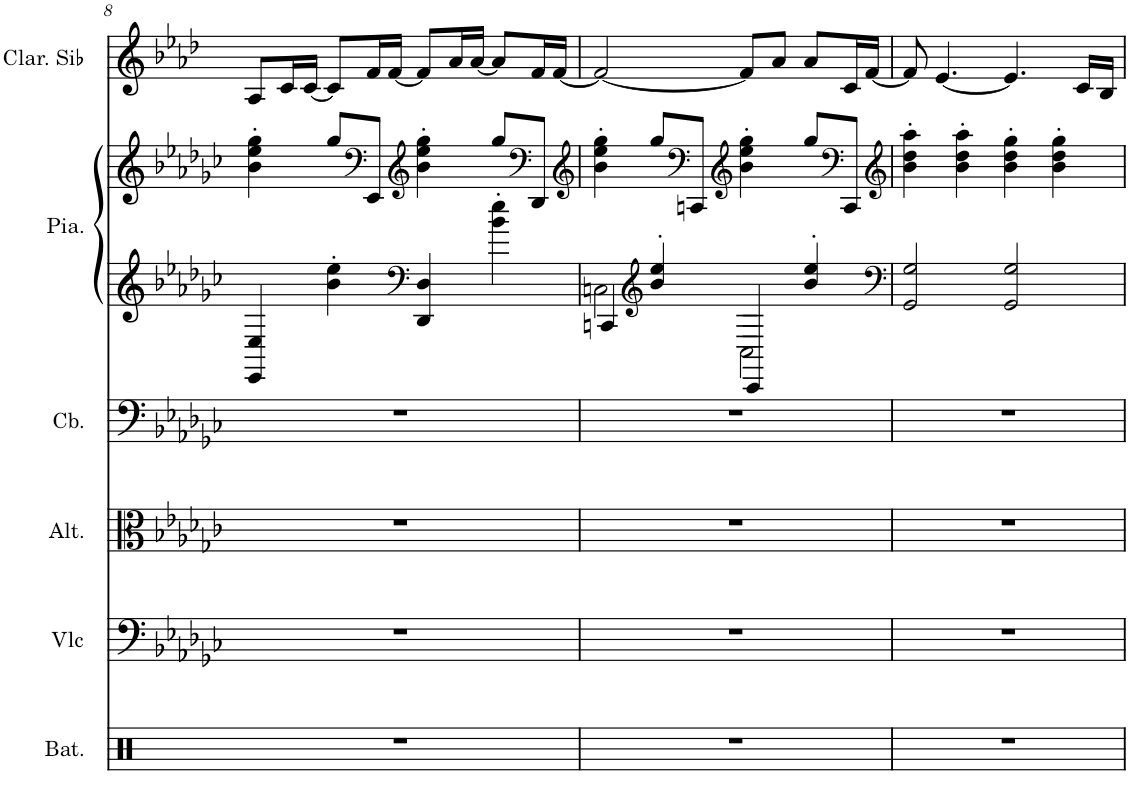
**kern	**kern	**kern	**kern	**kern	**kern	**kern
*part6	*part5	*part4	*part3	*part2	*part2	*part1
*staff7	*staff6	*staff5	*staff4	*staff3	*staff2	*staff1
*I"Batterie	*I"Violoncelle	*I"Alto	*I"Contrebasse	*I"Piano	*	*I"Clarinette en Sib
*I'Bat.	*I'Vlc	*I'Alt.	*I'Cb.	*I'Pia.	*	*I'Clar. Sib
!!LO:PB:g=z
*clefX	*clefF4	*clefC3	*clefF4	*clefG2	*clefG2	*clefG2
*	*	*	*Trd7c12	*	*	*Trd1c2
*k[]	*k[b-e-a-d-g-c-]	*k[b-e-a-d-g-c-]	*k[b-e-a-d-g-c-]	*k[b-e-a-d-g-c-]	*k[b-e-a-d-g-c-]	*k[b-e-a-d-]
*M4/4	*M4/4	*M4/4	*M4/4	*M4/4	*M4/4	*M4/4
=8	=8	=8	=8	=8	=8	=8
1r	1r	1r	1r	4EE-/ 4E-/	4b-\' 4ee-\' 4gg-\'	8A-/L
.	.	.	.	.	.	16c/L
.	.	.	.	.	.	[16c/JJ
.	.	.	.	4b-\' 4ee-\'	8gg-/L	8c/L]
*	*	*	*	*	*clefF4	*
.	.	.	.	.	8EE-/J	16f/L
.	.	.	.	.	.	[16f/JJ
*	*	*	*	*clefF4	*clefG2	*
.	.	.	.	4DD-/ 4D-/	4b-\' 4ee-\' 4gg-\'	8f/L]
.	.	.	.	.	.	16a-/L
.	.	.	.	.	.	[16a-/JJ
.	.	.	.	4b-\' 4ee-\'	8gg-/L	8a-/L]
*	*	*	*	*	*clefF4	*
.	.	.	.	.	8DD-/J	16f/L
.	.	.	.	.	.	[16f/JJ
=9	=9	=9	=9	=9	=9	=9
*	*	*	*	*	*clefG2	*
*	*	*	*	*^	*	*
1r	1r	1r	1r	4CCn/	2Cn\	4b-\' 4ee-\' 4gg-\'	2f/_
*	*	*	*	*clefG2	*	*	*
.	.	.	.	4b-/' 4ee-/'	.	8gg-/L	.
*	*	*	*	*	*	*clefF4	*
.	.	.	.	.	.	8CCn/J	.
*	*	*	*	*	*	*clefG2	*
.	.	.	.	4CC/	2C\	4b-\' 4ee-\' 4gg-\'	8f/L]
.	.	.	.	.	.	.	8a-/J
.	.	.	.	4b-/' 4ee-/'	.	8gg-/L	8a-/L
*	*	*	*	*	*	*clefF4	*
.	.	.	.	.	.	8CC/J	16c/L
.	.	.	.	.	.	.	[16f/JJ
*	*	*	*	*v	*v	*	*
=10	=10	=10	=10	=10	=10	=10
*	*	*	*	*clefF4	*clefG2	*
1r	1r	1r	1r	2GG-/ 2G-/	4b-\' 4dd-\' 4aa-\'	8f/]
.	.	.	.	.	.	[4.e-/
.	.	.	.	.	4b-\' 4dd-\' 4aa-\'	.
.	.	.	.	2GG-/ 2G-/	4b-\' 4dd-\' 4gg-\'	4.e-/]
.	.	.	.	.	4b-\' 4dd-\' 4gg-\'	.
.	.	.	.	.	.	16c/LL
.	.	.	.	.	.	16B-/JJ
=	=	=	=	=	=	=
*-	*-	*-	*-	*-	*-	*-
